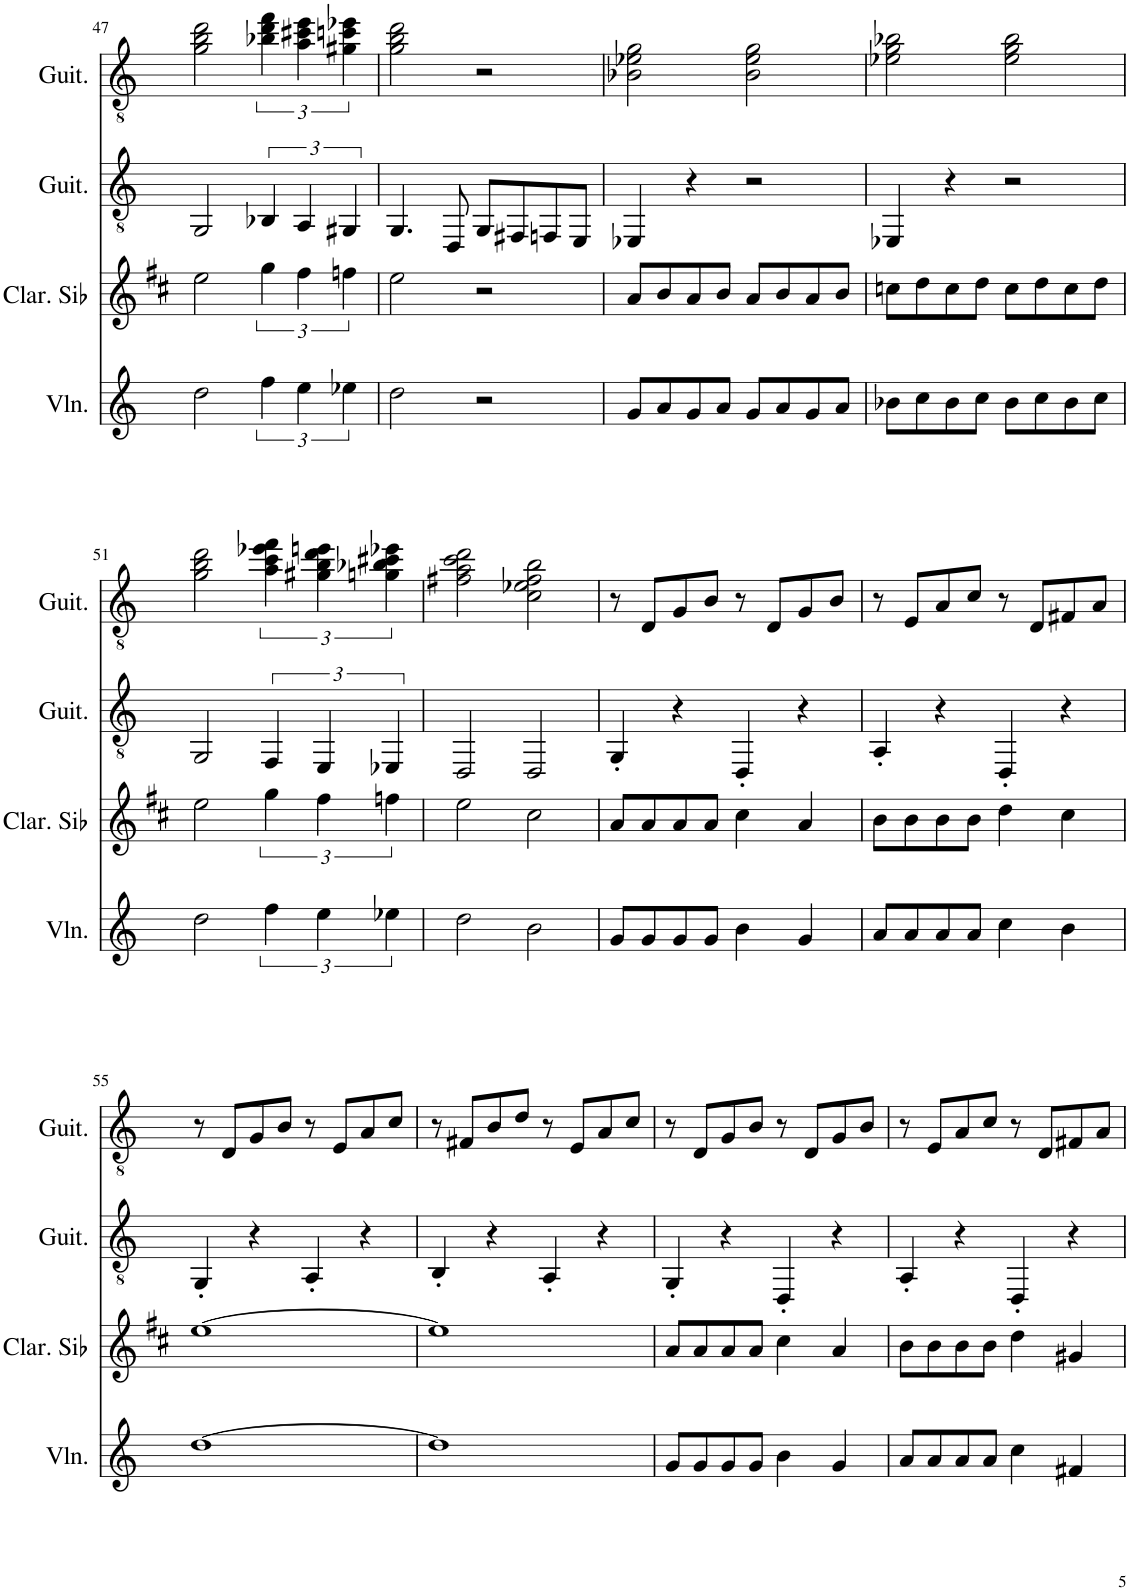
**kern	**kern	**kern	**kern
*part4	*part3	*part2	*part1
*staff4	*staff3	*staff2	*staff1
*I"Violon, Violin	*I"Clarinette en Sib	*I"Guitare à 7 cordes, Acoustic Guitar (nylon)	*I"Guitare classique, Acoustic Guitar (nylon)
*I'Vln.	*I'Clar. Sib	*I'Guit.	*I'Guit.
!!LO:PB:g=z
*clefG2	*clefG2	*clefGv2	*clefGv2
*	*Trd1c2	*	*
*k[]	*k[f#c#]	*k[]	*k[]
*M4/4	*M4/4	*M4/4	*M4/4
=47	=47	=47	=47
2dd\	2ee\	2GG/	2g\ 2b\ 2dd\
6ff\	6gg\	6BB-X/	6b-X\ 6dd\ 6ff\
6ee\	6ff#\	6AA/	6a\ 6cc#X\ 6ee\
6ee-X\	6ffn\	6GG#X/	6g#X\ 6ccn\ 6ee-X\
=48	=48	=48	=48
2dd\	2ee\	4.GG/	2g\ 2b\ 2dd\
.	.	8DD/	.
2r	2r	8GG/L	2r
.	.	8FF#X/	.
.	.	8FFn/	.
.	.	8EE/J	.
=49	=49	=49	=49
8g/L	8a/L	4EE-X/	2B-X\ 2e-X\ 2g\
8a/	8b/	.	.
8g/	8a/	4r	.
8a/J	8b/J	.	.
8g/L	8a/L	2r	2B-\ 2e-\ 2g\
8a/	8b/	.	.
8g/	8a/	.	.
8a/J	8b/J	.	.
=50	=50	=50	=50
8b-X\L	8ccn\L	4EE-X/	2e-X\ 2g\ 2b-X\
8cc\	8dd\	.	.
8b-\	8cc\	4r	.
8cc\J	8dd\J	.	.
8b-\L	8cc\L	2r	2e-\ 2g\ 2b-\
8cc\	8dd\	.	.
8b-\	8cc\	.	.
8cc\J	8dd\J	.	.
!!LO:LB:g=z
=51	=51	=51	=51
2dd\	2ee\	2GG/	2g\ 2b\ 2dd\
6ff\	6gg\	6FF/	6a\ 6cc\ 6ee-X\ 6ff\
6ee\	6ff#\	6EE/	6g#X\ 6b\ 6dd\ 6een\
6ee-X\	6ffn\	6EE-X/	6gn\ 6b-X\ 6cc#X\ 6ee-X\
=52	=52	=52	=52
2dd\	2ee\	2DD/	2f#X\ 2a\ 2cc\ 2dd\
2b\	2cc#\	2DD/	2c\ 2e-X\ 2f#\ 2b\
=53	=53	=53	=53
8g/L	8a/L	4GG'/	8r
8g/	8a/	.	8D/L
8g/	8a/	4r	8G/
8g/J	8a/J	.	8B/J
4b\	4cc#\	4DD'/	8r
.	.	.	8D/L
4g/	4a/	4r	8G/
.	.	.	8B/J
=54	=54	=54	=54
8a/L	8b\L	4AA'/	8r
8a/	8b\	.	8E/L
8a/	8b\	4r	8A/
8a/J	8b\J	.	8c/J
4cc\	4dd\	4DD'/	8r
.	.	.	8D/L
4b\	4cc#\	4r	8F#X/
.	.	.	8A/J
!!LO:LB:g=z
=55	=55	=55	=55
[1dd	[1ee	4GG'/	8r
.	.	.	8D/L
.	.	4r	8G/
.	.	.	8B/J
.	.	4AA'/	8r
.	.	.	8E/L
.	.	4r	8A/
.	.	.	8c/J
=56	=56	=56	=56
1dd]	1ee]	4BB'/	8r
.	.	.	8F#X/L
.	.	4r	8B/
.	.	.	8d/J
.	.	4AA'/	8r
.	.	.	8E/L
.	.	4r	8A/
.	.	.	8c/J
=57	=57	=57	=57
8g/L	8a/L	4GG'/	8r
8g/	8a/	.	8D/L
8g/	8a/	4r	8G/
8g/J	8a/J	.	8B/J
4b\	4cc#\	4DD'/	8r
.	.	.	8D/L
4g/	4a/	4r	8G/
.	.	.	8B/J
=58	=58	=58	=58
8a/L	8b\L	4AA'/	8r
8a/	8b\	.	8E/L
8a/	8b\	4r	8A/
8a/J	8b\J	.	8c/J
4cc\	4dd\	4DD'/	8r
.	.	.	8D/L
4f#X/	4g#X/	4r	8F#X/
.	.	.	8A/J
=	=	=	=
*-	*-	*-	*-
